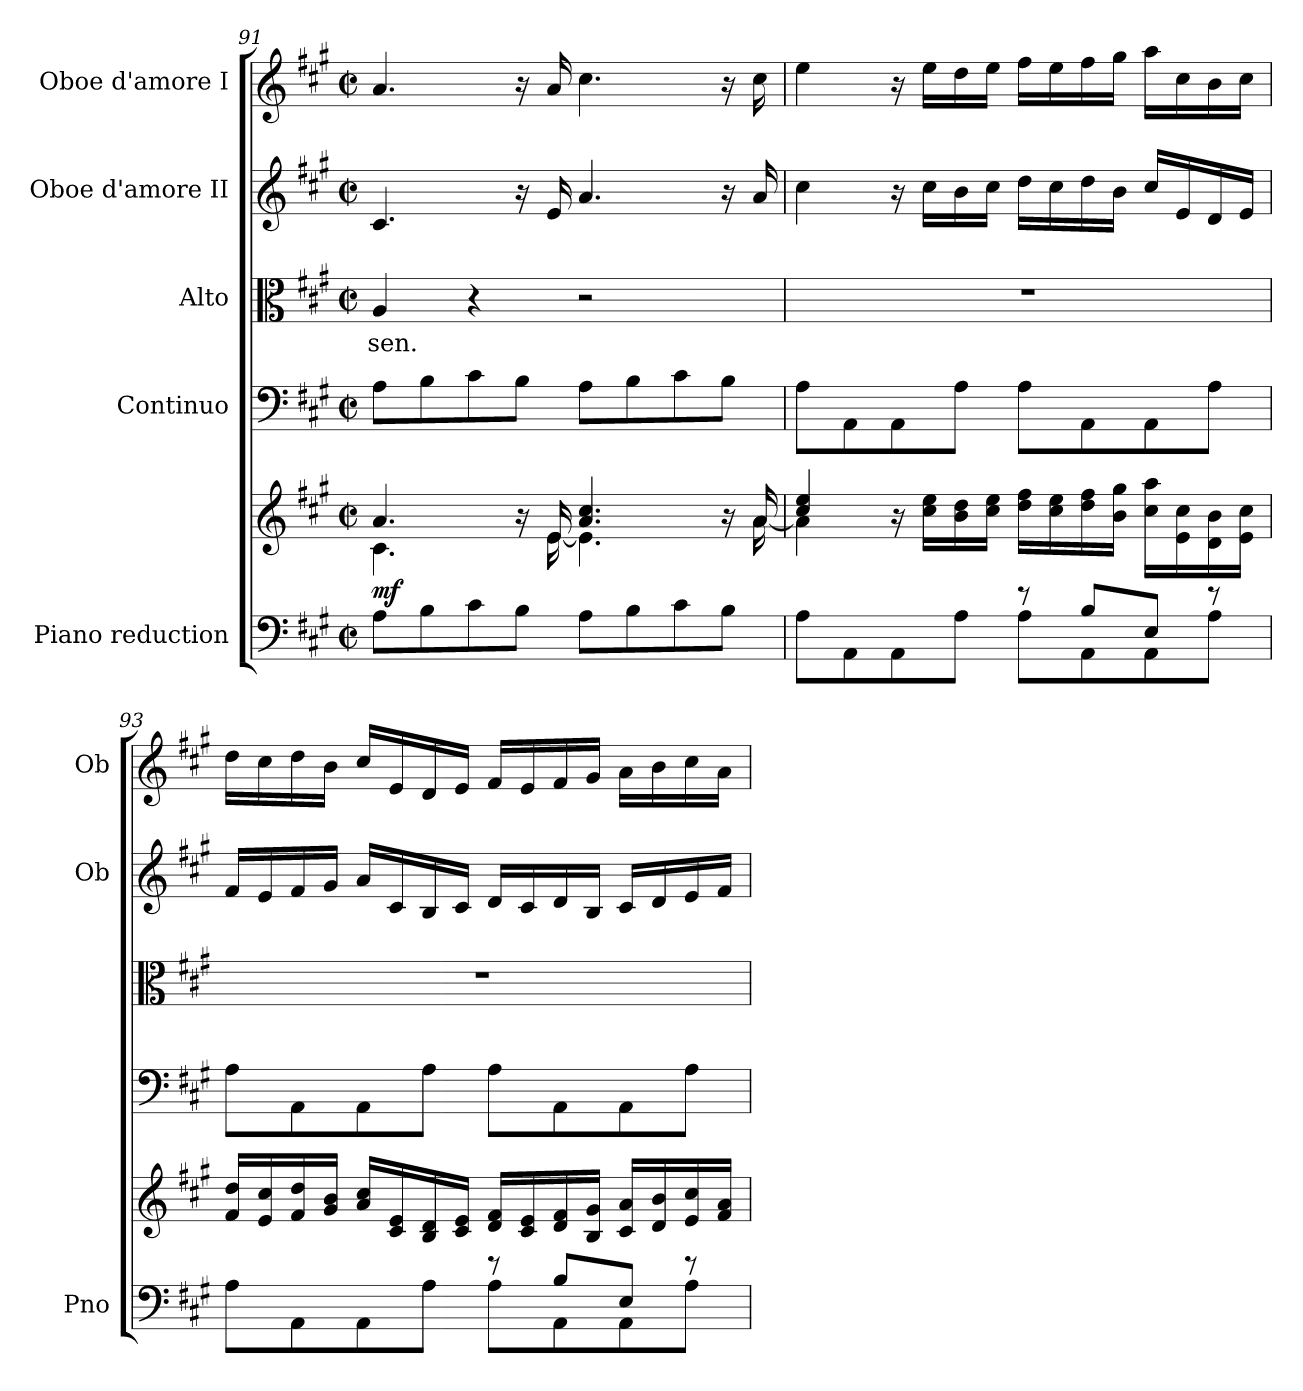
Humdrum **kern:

**kern	**kern	**dynam	**kern	**dynam	**kern	**text	**kern	**kern
*part5	*part5	*part5	*part4	*part4	*part3	*part3	*part2	*part1
*staff6	*staff5	*staff5/6	*staff4	*staff4	*staff3	*staff3	*staff2	*staff1
*I"Piano reduction	*	*	*I"Continuo	*	*I"Alto	*	*I"Oboe d'amore II	*I"Oboe d'amore I
*I'Pno	*	*	*	*	*	*	*I'Ob	*I'Ob
*clefF4	*clefG2	*	*clefF4	*	*clefC3	*	*clefG2	*clefG2
*k[f#c#g#]	*k[f#c#g#]	*	*k[f#c#g#]	*	*k[f#c#g#]	*	*k[f#c#g#]	*k[f#c#g#]
*M2/2	*M2/2	*	*M2/2	*	*M2/2	*	*M2/2	*M2/2
*met(c|)	*met(c|)	*	*met(c|)	*	*met(c|)	*	*met(c|)	*met(c|)
=91	=91	=91	=91	=91	=91	=91	=91	=91
*	*^	*	*	*	*	*	*	*
!	!	!	!LO:DY:b	!	!LO:DY:a	!	!LO:LY:b	!	!
8A\L	4.a/	4.c#\	mf	8A\L	other-dynamics	4A/	-sen.	4.c#/	4.a/
8B\	.	.	.	8B\	.	.	.	.	.
8c#\	.	.	.	8c#\	.	4r	.	.	.
8B\J	16r	16ryy	.	8B\J	.	.	.	16r	16r
.	16e/	[16e\	.	.	.	.	.	16e/	16a/
8A\L	4.a/ 4.cc#/	4.e\]	.	8A\L	.	2r	.	4.a/	4.cc#\
8B\	.	.	.	8B\	.	.	.	.	.
8c#\	.	.	.	8c#\	.	.	.	.	.
8B\J	16r	16ryy	.	8B\J	.	.	.	16r	16r
.	16a/	[16a\	.	.	.	.	.	16a/	16cc#\
=92	=92	=92	=92	=92	=92	=92	=92	=92	=92
*^	*	*	*	*	*	*	*	*	*
2ryy	8A\L	4cc#/ 4ee/	4a\]	.	8A\L	.	1r	.	4cc#\	4ee\
.	8AA\	.	.	.	8AA\	.	.	.	.	.
.	8AA\	16r	4ryy	.	8AA\	.	.	.	16r	16r
.	.	16cc#\ 16ee\LL	.	.	.	.	.	.	16cc#\LL	16ee\LL
.	8A\J	16b\ 16dd\	.	.	8A\J	.	.	.	16b\	16dd\
.	.	16cc#\ 16ee\JJ	.	.	.	.	.	.	16cc#\JJ	16ee\JJ
8r	8A\L	16dd\ 16ff#\LL	2ryy	.	8A\L	.	.	.	16dd\LL	16ff#\LL
.	.	16cc#\ 16ee\	.	.	.	.	.	.	16cc#\	16ee\
8B/L	8AA\	16dd\ 16ff#\	.	.	8AA\	.	.	.	16dd\	16ff#\
.	.	16b\ 16gg#\JJ	.	.	.	.	.	.	16b\JJ	16gg#\JJ
8E/J	8AA\	16cc#\ 16aa\LL	.	.	8AA\	.	.	.	16cc#/LL	16aa\LL
.	.	16e\ 16cc#\	.	.	.	.	.	.	16e/	16cc#\
8r	8A\J	16d\ 16b\	.	.	8A\J	.	.	.	16d/	16b\
.	.	16e\ 16cc#\JJ	.	.	.	.	.	.	16e/JJ	16cc#\JJ
*	*	*v	*v	*	*	*	*	*	*	*
!!LO:PB:g=z
=93	=93	=93	=93	=93	=93	=93	=93	=93	=93
2ryy	8A\L	16f#/ 16dd/LL	.	8A\L	.	1r	.	16f#/LL	16dd\LL
.	.	16e/ 16cc#/	.	.	.	.	.	16e/	16cc#\
.	8AA\	16f#/ 16dd/	.	8AA\	.	.	.	16f#/	16dd\
.	.	16g#/ 16b/JJ	.	.	.	.	.	16g#/JJ	16b\JJ
.	8AA\	16a/ 16cc#/LL	.	8AA\	.	.	.	16a/LL	16cc#/LL
.	.	16c#/ 16e/	.	.	.	.	.	16c#/	16e/
.	8A\J	16B/ 16d/	.	8A\J	.	.	.	16B/	16d/
.	.	16c#/ 16e/JJ	.	.	.	.	.	16c#/JJ	16e/JJ
8r	8A\L	16d/ 16f#/LL	.	8A\L	.	.	.	16d/LL	16f#/LL
.	.	16c#/ 16e/	.	.	.	.	.	16c#/	16e/
8B/L	8AA\	16d/ 16f#/	.	8AA\	.	.	.	16d/	16f#/
.	.	16B/ 16g#/JJ	.	.	.	.	.	16B/JJ	16g#/JJ
8E/J	8AA\	16c#/ 16a/LL	.	8AA\	.	.	.	16c#/LL	16a\LL
.	.	16d/ 16b/	.	.	.	.	.	16d/	16b\
8r	8A\J	16e/ 16cc#/	.	8A\J	.	.	.	16e/	16cc#\
.	.	16f#/ 16a/JJ	.	.	.	.	.	16f#/JJ	16a\JJ
*v	*v	*	*	*	*	*	*	*	*
=	=	=	=	=	=	=	=	=
*-	*-	*-	*-	*-	*-	*-	*-	*-
